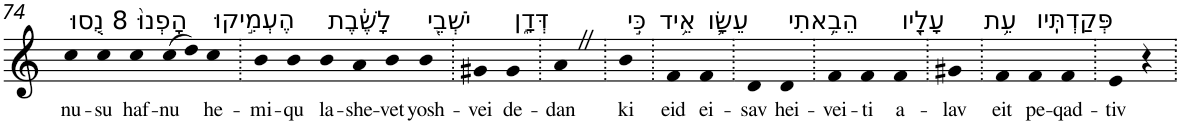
**kern	**text
*part1	*part1
*staff1	*staff1
*I"Piano	*
*I'Pno	*
!!LO:PB:g=z
*clefG2	*
*k[]	*
=74	=74
!LO:TX:a:t=8 נֻ֤סוּ	!
!	!LO:LY:b
4cc	nu-
!	!LO:LY:b
4cc	-su
!LO:TX:a:t=הָפְנוּ֙	!
!	!LO:LY:b
4cc	haf-
!	!LO:LY:b
(>8cc	-nu
8dd)	.
!LO:TX:a:t=הֶעְמִ֣יקוּ	!
!	!LO:LY:b
4cc	he-
=75.	=75.
!	!LO:LY:b
4b	-mi-
!	!LO:LY:b
4b	-qu
!LO:TX:a:t=לָשֶׁ֔בֶת	!
!	!LO:LY:b
4b	la-
!	!LO:LY:b
4a	-she-
!	!LO:LY:b
4b	-vet
!LO:TX:a:t=יֹשְׁבֵ֖י	!
!	!LO:LY:b
4b	yosh-
=76.	=76.
!	!LO:LY:b
4g#X	-vei
!LO:TX:a:t=דְּדָ֑ן	!
!	!LO:LY:b
4g#	de-
=77.	=77.
!	!LO:LY:b
4aZ	-dan
=78.	=78.
!LO:TX:a:t=כִּ֣י	!
!	!LO:LY:b
4b	ki
=79.	=79.
!LO:TX:a:t=אֵ֥יד	!
!	!LO:LY:b
4f	eid
!LO:TX:a:t=עֵשָׂ֛ו	!
!	!LO:LY:b
4f	ei-
=80.	=80.
!	!LO:LY:b
4d	-sav
!LO:TX:a:t=הֵבֵ֥אתִי	!
!	!LO:LY:b
4d	hei-
=81.	=81.
!	!LO:LY:b
4f	-vei-
!	!LO:LY:b
4f	-ti
!LO:TX:a:t=עָלָ֖יו	!
!	!LO:LY:b
4f	a-
=82.	=82.
!	!LO:LY:b
4g#X	-lav
=83.	=83.
!LO:TX:a:t=עֵ֥ת	!
!	!LO:LY:b
4f	eit
!LO:TX:a:t=פְּקַדְתִּֽיו	!
!	!LO:LY:b
4f	pe-
!	!LO:LY:b
4f	-qad-
=84.	=84.
!	!LO:LY:b
4e	-tiv
4r	.
=.	=.
*-	*-
